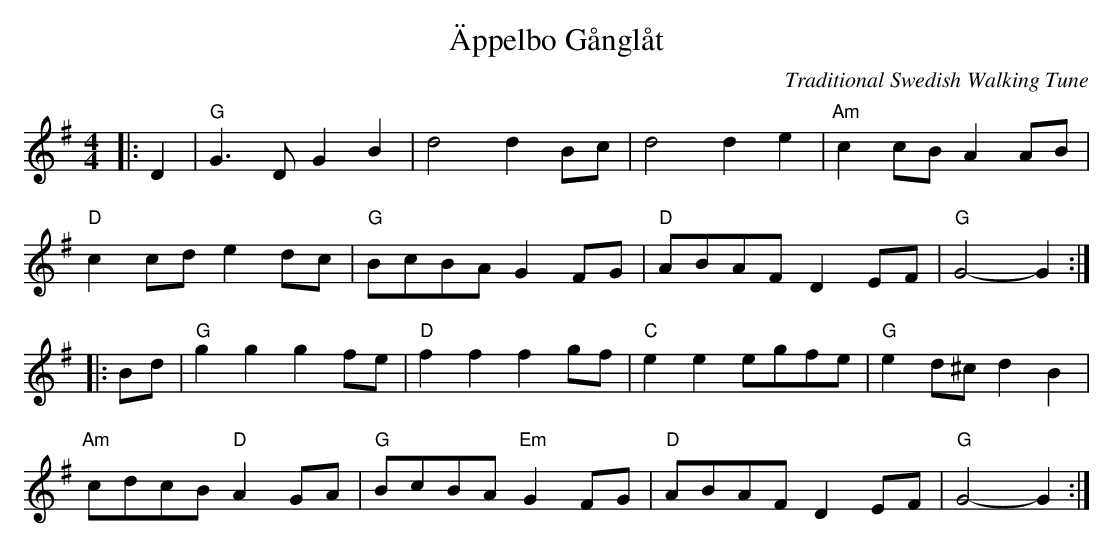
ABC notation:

X:1
T: \"Appelbo G\aangl\aat
O: Traditional Swedish Walking Tune
M: 4/4
L: 1/8
K: G
|: D2 \
| "G"G3D G2B2 | d4 d2 Bc | d4 d2e2 | "Am"c2cB A2AB |
"D"c2cd e2dc | "G"BcBA G2FG | "D"ABAF D2EF | "G"G4- G2 :|
|: Bd \
| "G"g2g2g2 fe | "D"f2f2 f2 gf | "C"e2e2 egfe | "G"e2d^c d2 B2 |
 "Am"cdcB "D"A2GA | "G"BcBA "Em"G2FG | "D"ABAF D2EF | "G"G4- G2 :|
